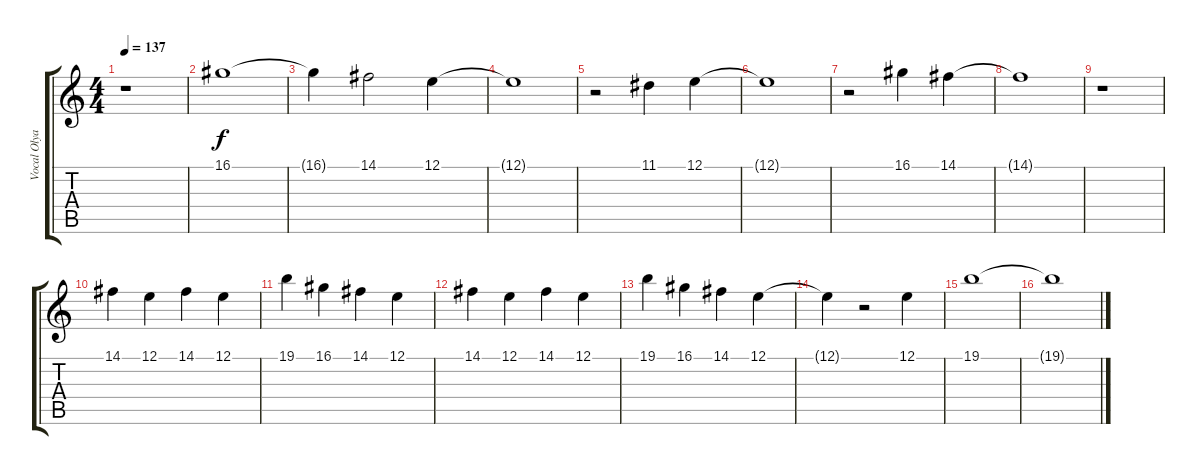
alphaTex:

\track ("Vocal Olya" "Vocal Olya") {instrument stringensemble1}
\staff {score tabs}
\tuning (E4 B3 G3 D3 A2 E2) {hide}
\ts (4 4)
\tempo 137
\clef g2
\ks c
r.1{dy f} |
16.1.1 |
16.1{t}.4 14.1.2 12.1.4 |
12.1{t}.1 |
r.2 11.1.4 12.1.4 |
12.1{t}.1 |
r.2 16.1.4 14.1.4 |
14.1{t}.1 |
r.1 |
14.1.4 12.1.4 14.1.4 12.1.4 |
19.1.4 16.1.4 14.1.4 12.1.4 |
14.1.4 12.1.4 14.1.4 12.1.4 |
19.1.4 16.1.4 14.1.4 12.1.4 |
12.1{t}.4 r.2 12.1.4 |
19.1.1 |
19.1{t}.1
